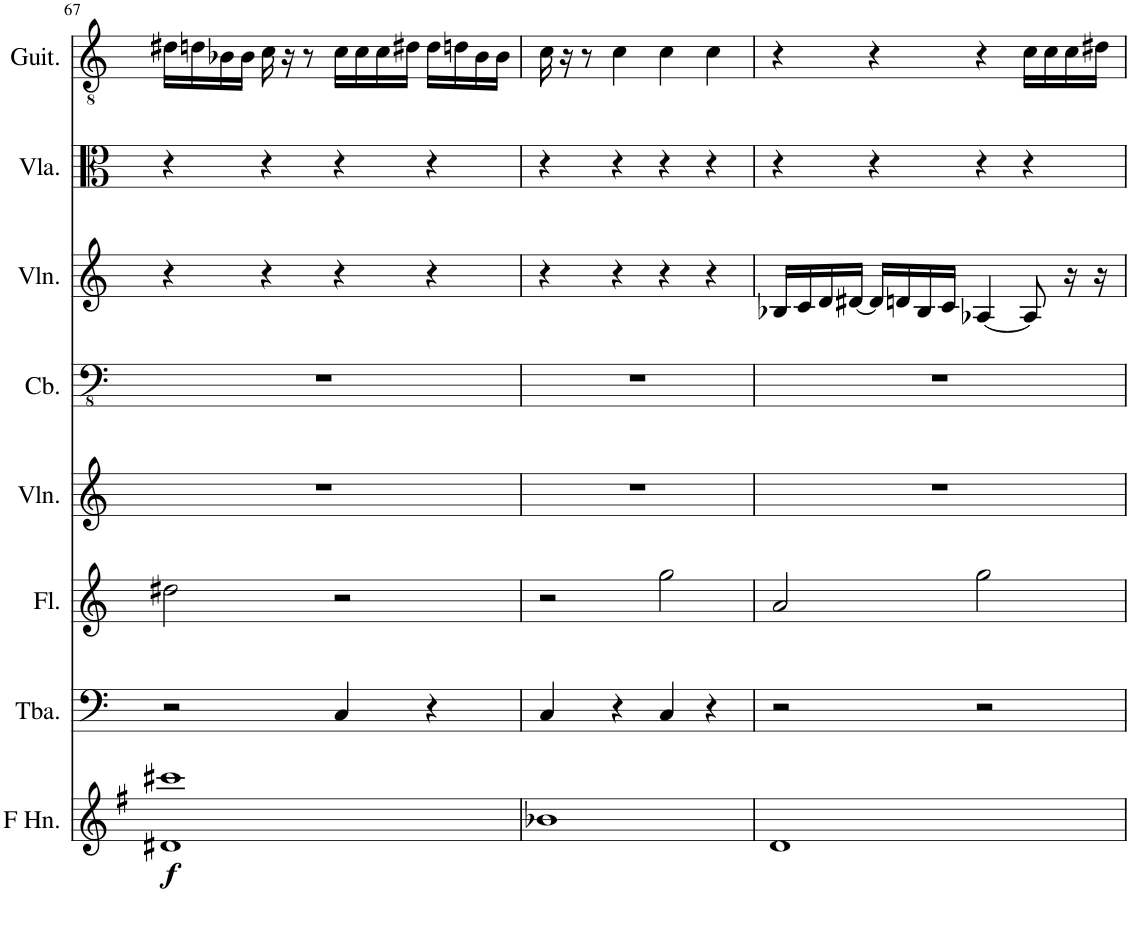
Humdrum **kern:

**kern	**dynam	**kern	**kern	**kern	**kern	**kern	**kern	**kern
*part8	*part8	*part7	*part6	*part5	*part4	*part3	*part2	*part1
*staff8	*staff8	*staff7	*staff6	*staff5	*staff4	*staff3	*staff2	*staff1
*I"Horn in F	*	*I"Tuba	*I"Flute	*I"Violin	*I"Contrabass	*I"Violin	*I"Viola	*I"Classical Guitar
*	*	*I'Tba.	*I'Fl.	*I'Vln.	*I'Cb.	*I'Vln.	*I'Vla.	*I'Guit.
!!LO:PB:g=z
*clefG2	*	*clefF4	*clefG2	*clefG2	*clefFv4	*clefG2	*clefC3	*clefGv2
*Trd4c7	*	*	*	*	*Trd7c12	*	*	*
*k[f#]	*	*k[]	*k[]	*k[]	*k[]	*k[]	*k[]	*k[]
*M4/4	*	*M4/4	*M4/4	*M4/4	*M4/4	*M4/4	*M4/4	*M4/4
=67	=67	=67	=67	=67	=67	=67	=67	=67
!	!LO:DY:b	!	!	!	!	!	!	!
1d#X 1ccc#X	f	2r	2dd#X\	1r	1r	4r	4r	16d#X\LL
.	.	.	.	.	.	.	.	16dn\
.	.	.	.	.	.	.	.	16B-X\
.	.	.	.	.	.	.	.	16B-\JJ
.	.	.	.	.	.	4r	4r	16c\
.	.	.	.	.	.	.	.	16r
.	.	.	.	.	.	.	.	8r
.	.	4C/	2r	.	.	4r	4r	16c\LL
.	.	.	.	.	.	.	.	16c\
.	.	.	.	.	.	.	.	16c\
.	.	.	.	.	.	.	.	16d#X\JJ
.	.	4r	.	.	.	4r	4r	16d#\LL
.	.	.	.	.	.	.	.	16dn\
.	.	.	.	.	.	.	.	16B-\
.	.	.	.	.	.	.	.	16B-\JJ
=68	=68	=68	=68	=68	=68	=68	=68	=68
1b-X	.	4C/	2r	1r	1r	4r	4r	16c\
.	.	.	.	.	.	.	.	16r
.	.	.	.	.	.	.	.	8r
.	.	4r	.	.	.	4r	4r	4c\
.	.	4C/	2gg\	.	.	4r	4r	4c\
.	.	4r	.	.	.	4r	4r	4c\
=69	=69	=69	=69	=69	=69	=69	=69	=69
1d	.	2r	2a/	1r	1r	16B-X/LL	4r	4r
.	.	.	.	.	.	16c/	.	.
.	.	.	.	.	.	16d/	.	.
.	.	.	.	.	.	[16d#X/JJ	.	.
.	.	.	.	.	.	16d#/LL]	4r	4r
.	.	.	.	.	.	16dn/	.	.
.	.	.	.	.	.	16B-/	.	.
.	.	.	.	.	.	16c/JJ	.	.
.	.	2r	2gg\	.	.	[4A-X/	4r	4r
.	.	.	.	.	.	8A-/]	4r	16c\LL
.	.	.	.	.	.	.	.	16c\
.	.	.	.	.	.	16r	.	16c\
.	.	.	.	.	.	16r	.	16d#X\JJ
=	=	=	=	=	=	=	=	=
*-	*-	*-	*-	*-	*-	*-	*-	*-
